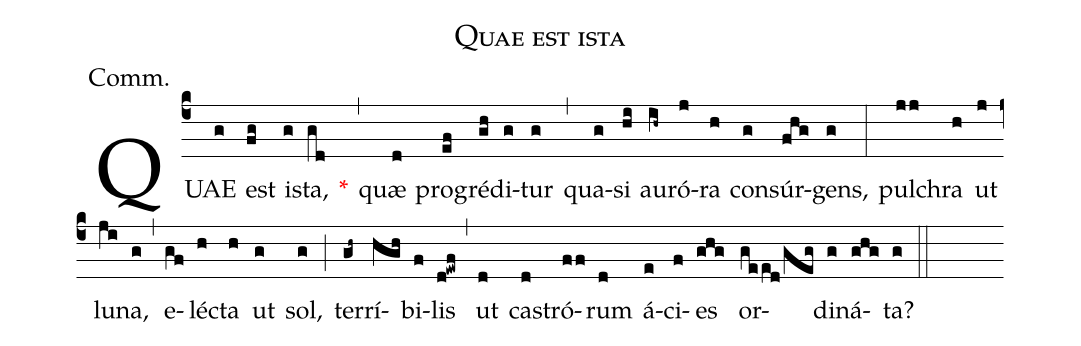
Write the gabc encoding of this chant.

name:Quae est ista;
annotation:Comm.;
mode:VIII.;
office-part:Communion;
%%
(c4) QUAE(g) est(fg) i(g)sta,(gd) <v>\red{*}</v>(,) quæ(d) pro(ef)gré(gh)di(g)tur(g) (,) qua(g)si(hi) au(ih~)ró(j)ra(h) con(g)súr(fhg)gens,(g) (:) pul(jj)chra(h) ut(j) lu(ji)na,(g) (,) e(gf)lé(h)cta(h) ut(g) sol,(g) (;) ter(gh~)rí(hgh)bi(f)lis(d!ewf) (,) ut(d) ca(d)stró(ff)rum(d) á(e)ci(f)es(ghg) or(geed/geg)di(g)ná(ghg)ta?(g) (::)
